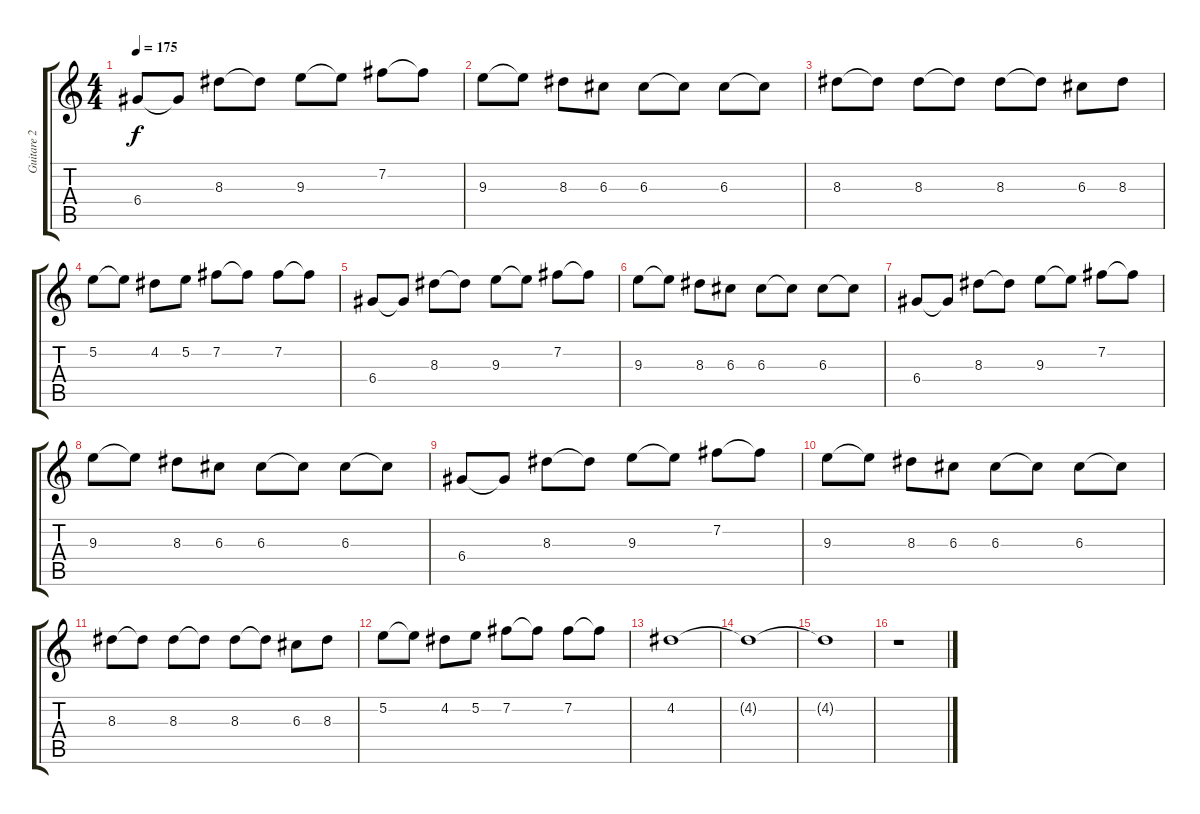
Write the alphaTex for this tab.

\track ("Guitare 2" "Guitare 2") {instrument distortionguitar}
\staff {score tabs}
\tuning (E4 B3 G3 D3 A2 E2) {hide}
\ts (4 4)
\tempo 175
\clef g2
\ks c
6.4.8{dy f} 6.4{t}.8 8.3.8 8.3{t}.8 9.3.8 9.3{t}.8 7.2.8 7.2{t}.8 |
9.3.8 9.3{t}.8 8.3.8 6.3.8 6.3.8 6.3{t}.8 6.3.8 6.3{t}.8 |
8.3.8 8.3{t}.8 8.3.8 8.3{t}.8 8.3.8 8.3{t}.8 6.3.8 8.3.8 |
5.2.8 5.2{t}.8 4.2.8 5.2.8 7.2.8 7.2{t}.8 7.2.8 7.2{t}.8 |
6.4.8 6.4{t}.8 8.3.8 8.3{t}.8 9.3.8 9.3{t}.8 7.2.8 7.2{t}.8 |
9.3.8 9.3{t}.8 8.3.8 6.3.8 6.3.8 6.3{t}.8 6.3.8 6.3{t}.8 |
6.4.8 6.4{t}.8 8.3.8 8.3{t}.8 9.3.8 9.3{t}.8 7.2.8 7.2{t}.8 |
9.3.8 9.3{t}.8 8.3.8 6.3.8 6.3.8 6.3{t}.8 6.3.8 6.3{t}.8 |
6.4.8 6.4{t}.8 8.3.8 8.3{t}.8 9.3.8 9.3{t}.8 7.2.8 7.2{t}.8 |
9.3.8 9.3{t}.8 8.3.8 6.3.8 6.3.8 6.3{t}.8 6.3.8 6.3{t}.8 |
8.3.8{volume 12 instrument distortionguitar} 8.3{t}.8 8.3.8 8.3{t}.8 8.3.8 8.3{t}.8 6.3.8 8.3.8 |
5.2.8 5.2{t}.8 4.2.8 5.2.8 7.2.8 7.2{t}.8 7.2.8 7.2{t}.8 |
4.2.1 |
4.2{t}.1 |
4.2{t}.1 |
r.1
